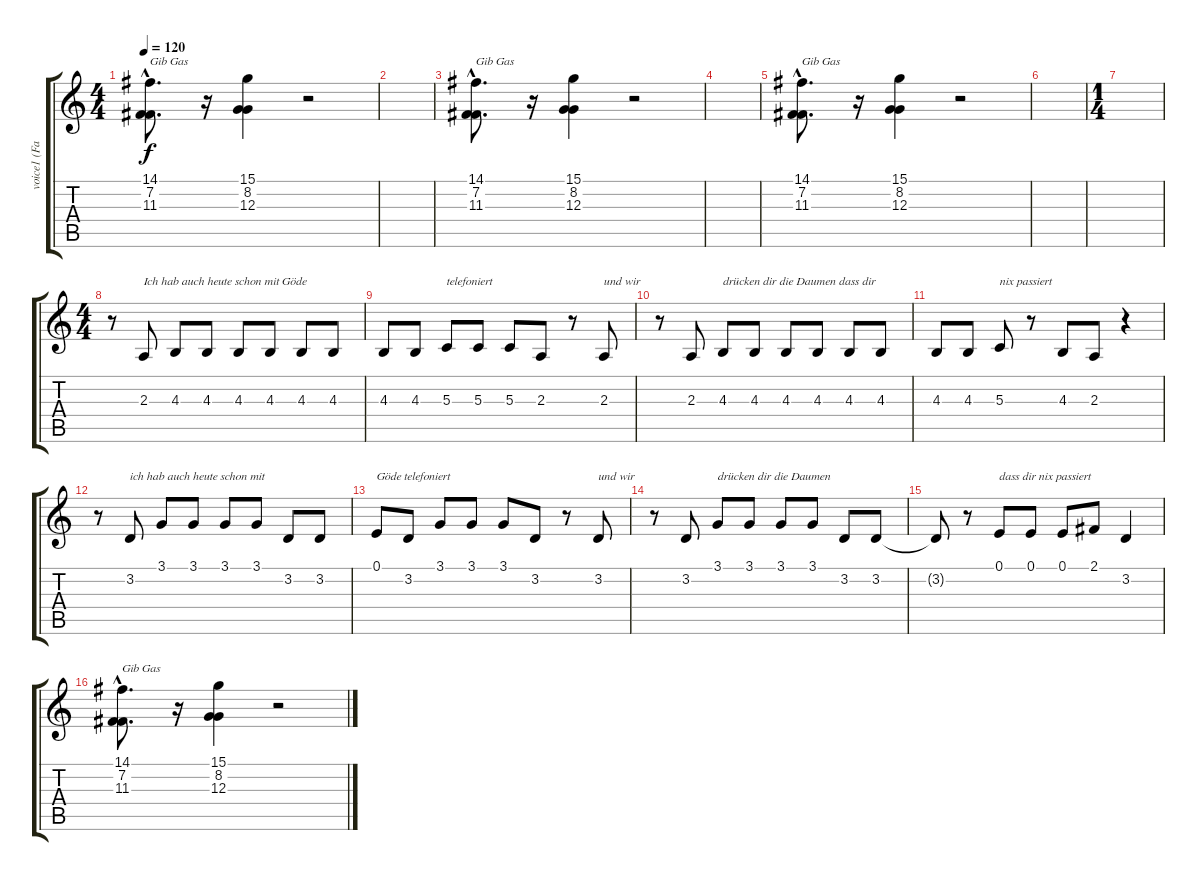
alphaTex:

\track ("voice1 (Farin)" "voice1 (Fa") {instrument pad7halo}
\staff {score tabs}
\tuning (E4 B3 G3 D3 A2 E2) {hide}
\ts (4 4)
\tempo 120
\clef g2
\ks c
(14.1{hac} 7.2{hac} 11.3{hac}).8{d txt "Gib Gas" dy f} r.16 (15.1 8.2 12.3).4 r.2 |
|
(14.1{hac} 7.2{hac} 11.3{hac}).8{d txt "Gib Gas"} r.16 (15.1 8.2 12.3).4 r.2 |
|
(14.1{hac} 7.2{hac} 11.3{hac}).8{d txt "Gib Gas"} r.16 (15.1 8.2 12.3).4 r.2 |
|
\ts (1 4)
|
\ts (4 4)
r.8 2.3.8{txt "Ich hab auch heute schon mit Göde"} 4.3.8 4.3.8 4.3.8 4.3.8 4.3.8 4.3.8 |
4.3.8 4.3.8 5.3.8{txt "telefoniert"} 5.3.8 5.3.8 2.3.8 r.8 2.3.8{txt "und wir"} |
r.8 2.3.8 4.3.8{txt "drücken dir die Daumen dass dir"} 4.3.8 4.3.8 4.3.8 4.3.8 4.3.8 |
4.3.8 4.3.8 5.3.8{txt "nix passiert"} r.8 4.3.8 2.3.8 r.4 |
r.8 3.2.8{txt "ich hab auch heute schon mit"} 3.1.8 3.1.8 3.1.8 3.1.8 3.2.8 3.2.8 |
0.1.8{txt "Göde telefoniert"} 3.2.8 3.1.8 3.1.8 3.1.8 3.2.8 r.8 3.2.8{txt "und wir"} |
r.8 3.2.8 3.1.8{txt "drücken dir die Daumen"} 3.1.8 3.1.8 3.1.8 3.2.8 3.2.8 |
3.2{t}.8 r.8 0.1.8{txt "dass dir nix passiert"} 0.1.8 0.1.8 2.1.8 3.2.4 |
(14.1{hac} 7.2{hac} 11.3{hac}).8{d txt "Gib Gas"} r.16 (15.1 8.2 12.3).4 r.2
